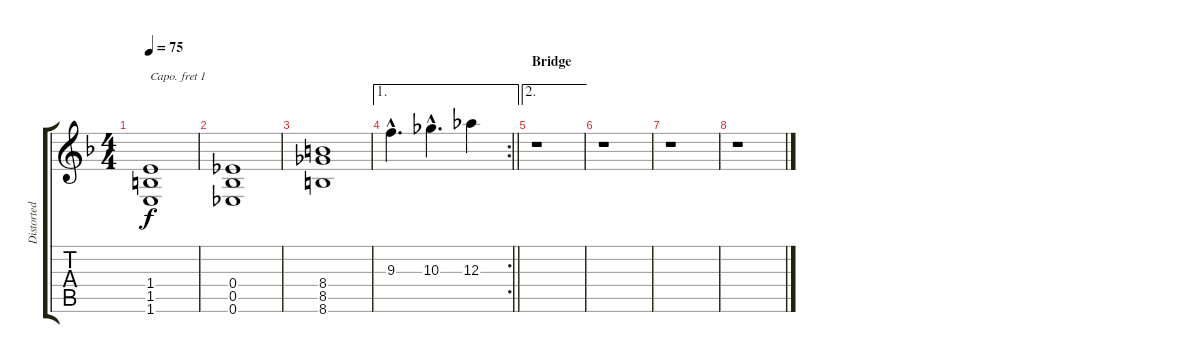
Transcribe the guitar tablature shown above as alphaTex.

\track ("Distorted Electric (Brian)" "Distorted ") {instrument distortionguitar}
\staff {score tabs}
\capo 1
\tuning (E4 B3 G3 D3 A2 D2) {hide}
\ts (4 4)
\tempo 75
\clef g2
\ks f
(1.4 1.5 1.6).1{dy f} |
(0.4 0.5 0.6).1 |
(8.4 8.5 8.6).1 |
\ae 1
\rc 2
\barLineRight lightlight
9.3{hac}.4{d} 10.3{hac}.4{d} 12.3.4 |
\ae 2
\section ("" "Bridge")
r.1 |
r.1 |
r.1 |
r.1
